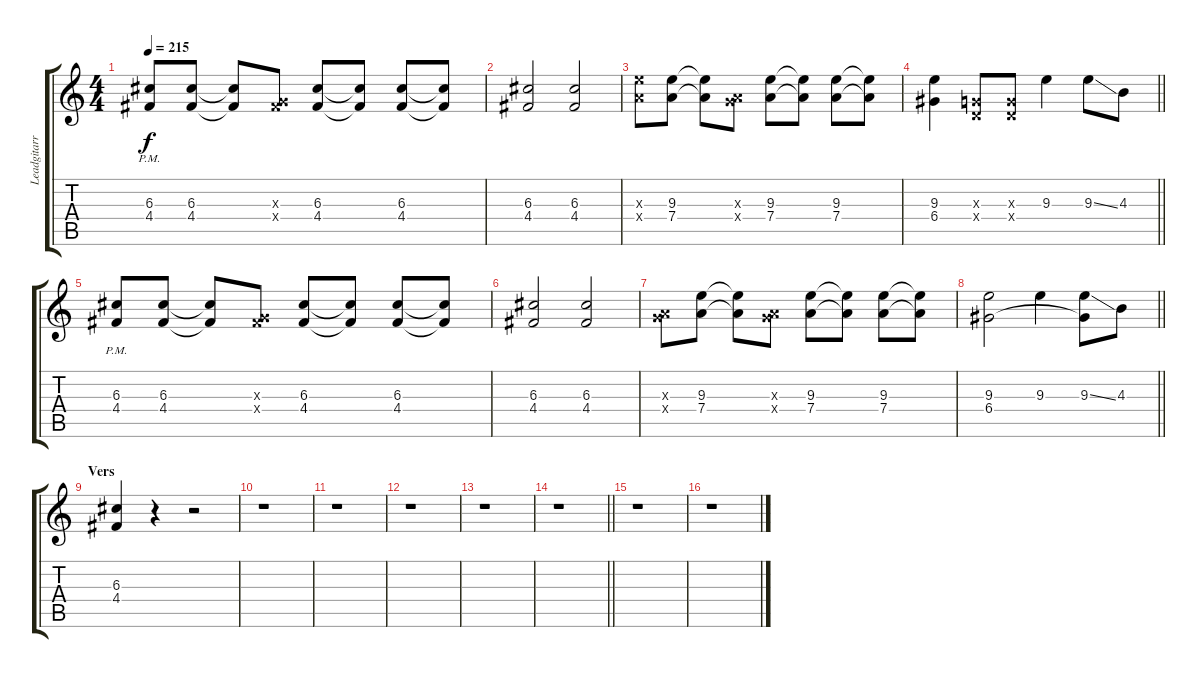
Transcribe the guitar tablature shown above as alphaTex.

\track ("Leadgitarr" "Leadgitarr") {instrument overdrivenguitar}
\staff {score tabs}
\tuning (E4 B3 G3 D3 A2 E2) {hide}
\ts (4 4)
\section ("" "")
\tempo 215
\clef g2
\ks c
(6.3{pm} 4.4{pm}).8{dy f instrument overdrivenguitar} (6.3 4.4).8 (6.3{t} 4.4{t}).8 (0.3{x} 4.4{x}).8 (6.3 4.4).8 (6.3{t} 4.4{t}).8 (6.3 4.4).8 (6.3{t} 4.4{t}).8 |
(6.3 4.4).2 (6.3 4.4).2 |
(9.3{x} 7.4{x}).8 (9.3 7.4).8 (9.3{t} 7.4{t}).8 (0.3{x} 7.4{x}).8 (9.3 7.4).8 (9.3{t} 7.4{t}).8 (9.3 7.4).8 (9.3{t} 7.4{t}).8 |
\barLineRight lightlight
(9.3 6.4).4 (0.3{x} 0.4{x}).8 (0.3{x} 0.4{x}).8 9.3.4 9.3{ss}.8 4.3.8 |
(6.3{pm} 4.4{pm}).8 (6.3 4.4).8 (6.3{t} 4.4{t}).8 (0.3{x} 4.4{x}).8 (6.3 4.4).8 (6.3{t} 4.4{t}).8 (6.3 4.4).8 (6.3{t} 4.4{t}).8 |
(6.3 4.4).2 (6.3 4.4).2 |
(0.3{x} 7.4{x}).8 (9.3 7.4).8 (9.3{t} 7.4{t}).8 (0.3{x} 7.4{x}).8 (9.3 7.4).8 (9.3{t} 7.4{t}).8 (9.3 7.4).8 (9.3{t} 7.4{t}).8 |
\barLineRight lightlight
(9.3 6.4).2 9.3.4 (9.3{ss} 6.4{t}).8 4.3.8 |
\section ("" "Vers")
(6.3 4.4).4 r.4 r.2 |
r.1 |
r.1 |
r.1 |
r.1 |
\barLineRight lightlight
r.1 |
r.1 |
r.1
